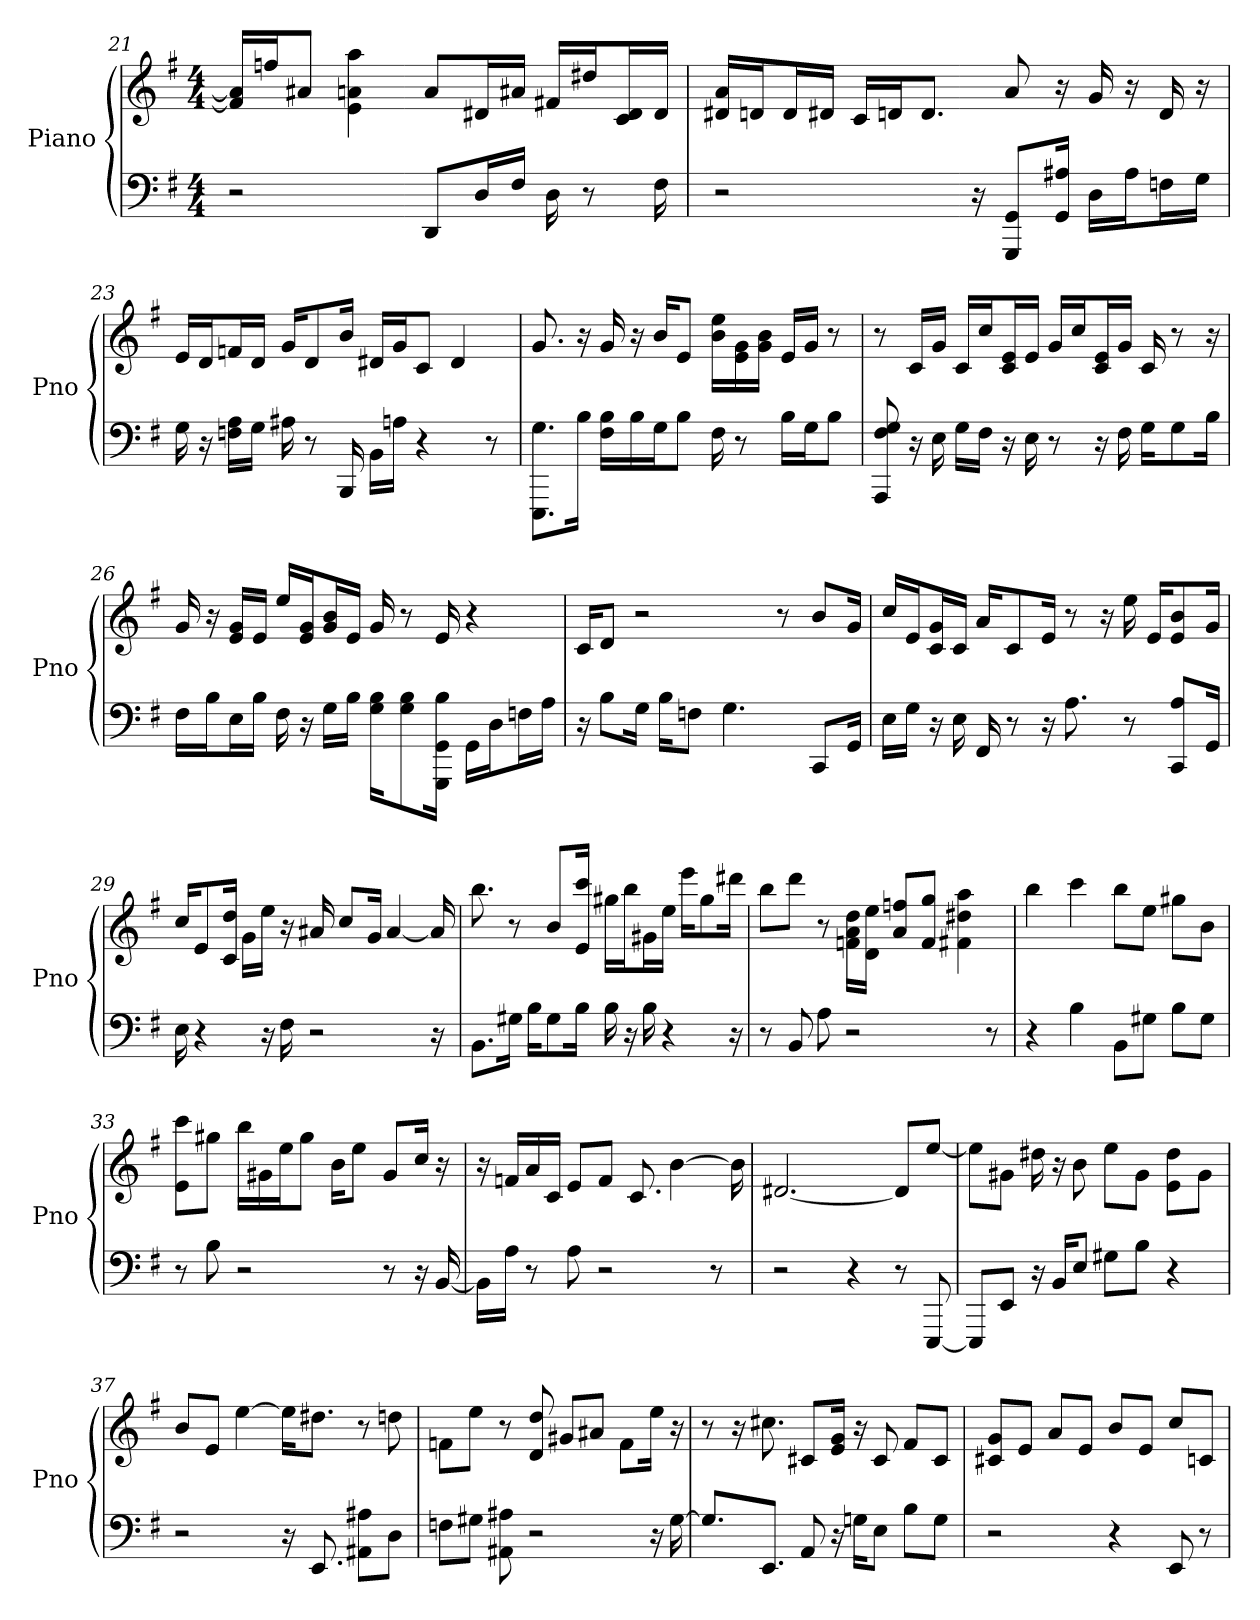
**kern	**kern
*part1	*part1
*staff2	*staff1
*I"Piano	*
*I'Pno	*
*clefF4	*clefG2
*k[f#]	*k[f#]
*G:	*G:
*M4/4	*M4/4
=21	=21
2r	16a#]/ 16f]/LL
.	16ff/J
.	8a#/J
.	4aa 4a 4e
8DD/L	8a/L
16D/L	16d#/L
16F#/JJ	16a#/JJ
16D	16f#/LL
8r	16dd#/J
.	16c/ 16d#/L
16F#	16d#/JJ
=22	=22
2r	16a/ 16d#/LL
.	16d/J
.	16d/L
.	16d#/JJ
.	16c/LL
.	16d/J
.	8.d/J
16r	.
8GGG/ 8GG/L	8a
16GG/ 16A#/Jk	16r
16D\LL	16g
16A#\J	16r
16F\L	16d
16G\JJ	16r
=23	=23
16G	16e/LL
16r	16d/J
16F\ 16A\LL	16f/L
16G\JJ	16d/JJ
16A#	16g/KL
8r	8d/
16BBB	16b/Jk
16BB\LL	16d#/LL
16A\JJ	16g/J
4r	8c/J
.	4d#
8r	.
=24	=24
8.G\ 8.EEE\L	8.g
16B\Jk	16r
16B\ 16F#\LL	16g
16B\J	16r
16G\K	16b/KL
8B\J	8e/J
16F#	16ee\ 16b\LL
8r	16e\ 16g\
.	16b\ 16g\JJ
16B\LL	16e/LL
16G\J	16g/JJ
8B\J	8r
=25	=25
8G 8F# 8AAA	8r
16r	16c/LL
16E	16g/JJ
16G\LL	16c/LL
16F#\JJ	16cc/J
16r	16e/ 16c/L
16E	16e/JJ
8r	16g/LL
.	16cc/J
16r	16e/ 16c/L
16F#	16g/JJ
16G\KL	16c
8G\	8r
16B\Jk	16r
=26	=26
16F#\LL	16g
16B\J	16r
16E\L	16e/ 16g/LL
16B\JJ	16e/JJ
16F#	16ee/LL
16r	16e/ 16g/J
16G\LL	16b/ 16g/L
16B\JJ	16e/JJ
16B\ 16G\KL	16g
8G\ 8B\	8r
16GGG\ 16B\ 16GG\Jk	16e
16GG\LL	4r
16D\J	.
16F\L	.
16A\JJ	.
=27	=27
16r	16c/KL
8B\L	8d/J
16G\Jk	2r
16B\KL	.
8F\J	.
4.G	.
.	8r
8CC/L	8b/L
16GG/Jk	16g/Jk
=28	=28
16E\LL	16cc/LL
16G\JJ	16e/J
16r	16g/ 16c/L
16E	16c/JJ
16FF#	16a/KL
8r	8c/
16r	16e/Jk
8.A	8r
.	16r
8r	16ee
.	16e/KL
8CC/ 8A/L	8b/ 8e/
16GG/Jk	16g/Jk
=29	=29
16E	16cc/KL
4r	8e/
.	16dd/ 16c/Jk
.	16g\LL
16r	16ee\JJ
16F#	16r
2r	16a#
.	8cc/L
.	16g/Jk
.	[4a#
16r	16a#]
=30	=30
8.BB\L	8.bb
16G#\Jk	8r
16B\KL	.
8G#\	8b/L
16B\Jk	16ccc/ 16e/Jk
16B	16gg#\LL
16r	16bb\J
16B	16g#\L
4r	16ee\JJ
.	16eee\KL
.	8gg#\
16r	16ddd#\Jk
=31	=31
8r	8bb\L
8BB	8ddd\J
8A	8r
2r	16dd\ 16f\ 16a\LL
.	16d\ 16ee\JJ
.	8a/ 8ff/L
.	8gg/ 8f/J
.	4aa 4f# 4dd#
8r	.
=32	=32
4r	4bb
4B	4ccc
8BB\L	8bb\L
8G#\J	8ee\J
8B\L	8gg#\L
8G#\J	8b\J
=33	=33
8r	8ccc\ 8e\L
8B	8gg#\J
2r	16bb\LL
.	16g#\J
.	16ee\K
.	8gg#\J
.	16b\KL
.	8ee\J
8r	8g#/L
16r	16cc/Jk
[16BB	16r
=34	=34
16BB\LL]	16r
16A\JJ	16f/LL
8r	16a/
.	16c/JJ
8A	8e/L
2r	8f/J
.	8.c
.	[4b
8r	.
.	16b]
=35	=35
2r	[2.d#
4r	.
8r	8d#/L]
[8EEE	[8ee/J
=36	=36
8EEE/L]	8ee\L]
8EE/J	8g#\J
16r	16dd#
16BB/KL	16r
8E/J	8b
8G#\L	8ee\L
8B\J	8g#\J
4r	8dd#\ 8e\L
.	8g#\J
=37	=37
2r	8b/L
.	8e/J
.	[4ee
16r	16ee\KL]
8.EE	8.dd#\J
8A#\ 8AA#\L	8r
8D\J	8dd
=38	=38
8F\L	8f\L
8G#\J	8ee\J
8AA# 8A#	8r
2r	8dd 8d
.	8g#/L
.	8a#/J
.	8f\L
16r	16ee\Jk
[16G#	16r
=39	=39
8.G#/L]	8r
.	16r
8.EE/J	8.cc#
8AA	8c#/L
16r	16e/ 16g/Jk
16G\KL	16r
8E\J	8c#
8B\L	8f#/L
8G\J	8c#/J
=40	=40
2r	8g/ 8c#/L
.	8e/J
.	8a/L
.	8e/J
4r	8b/L
.	8e/J
8EE	8cc/L
8r	8c/J
=	=
*-	*-
